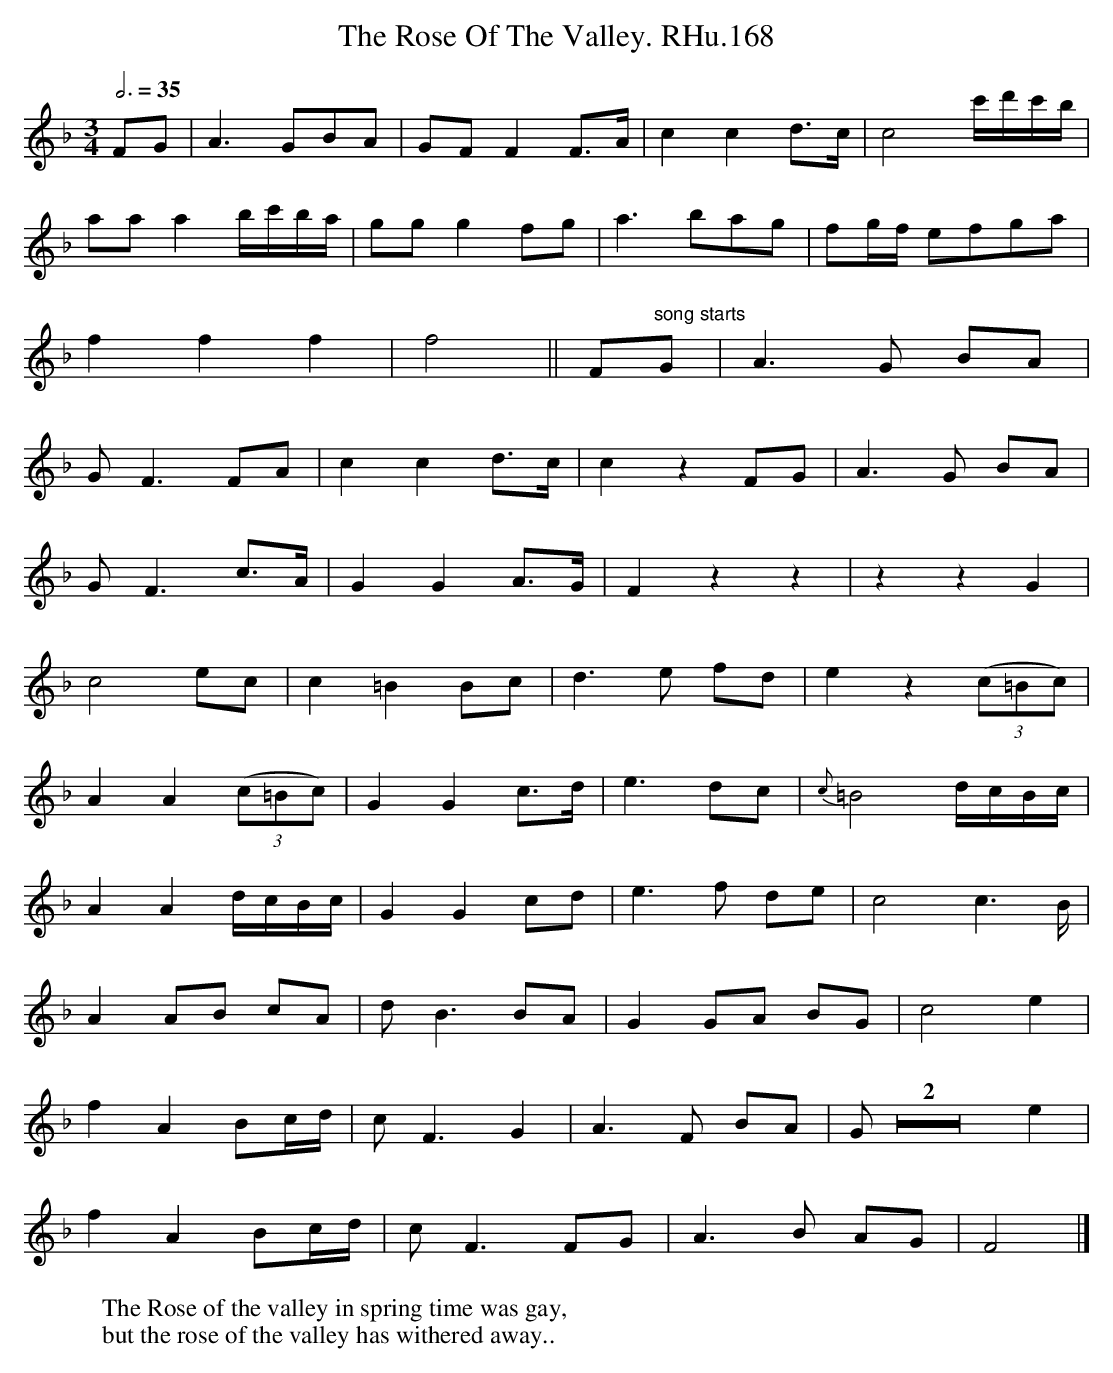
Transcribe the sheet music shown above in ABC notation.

X:1
T:Rose Of The Valley. RHu.168, The
W:The Rose of the valley in spring time was gay,
W:but the rose of the valley has withered away..
M:3/4
L:1/8
Q:3/4=35
K:F
FG|A3GBA|GFF2F>A|c2c2d>c|c4c'/d'/c'/b/|
aaa2b/c'/b/a/|gg g2fg|a3bag|fg/f/ efga|
f2f2f2|f4||F"song starts"G|A3G BA|
G F3FA|c2c2d>c|c2z2FG|A3G BA|
GF3c>A|G2G2A>G|F2z2z2|z2z2G2|
c4ec|c2=B2Bc|d3e fd|e2z2((3c=Bc)|
A2A2((3c=Bc)|G2G2c>d|e3dc|{c}=B4d/c/B/c/|
A2A2d/c/B/c/|G2G2cd|e3f de|c4c3B/|
A2AB cA|dB3BA|G2GA BG|c4e2|
f2A2Bc/d/|cF3G2|A3F BA|GZ2e2|
f2A2Bc/d/|cF3FG|A3B AG|F4|]
